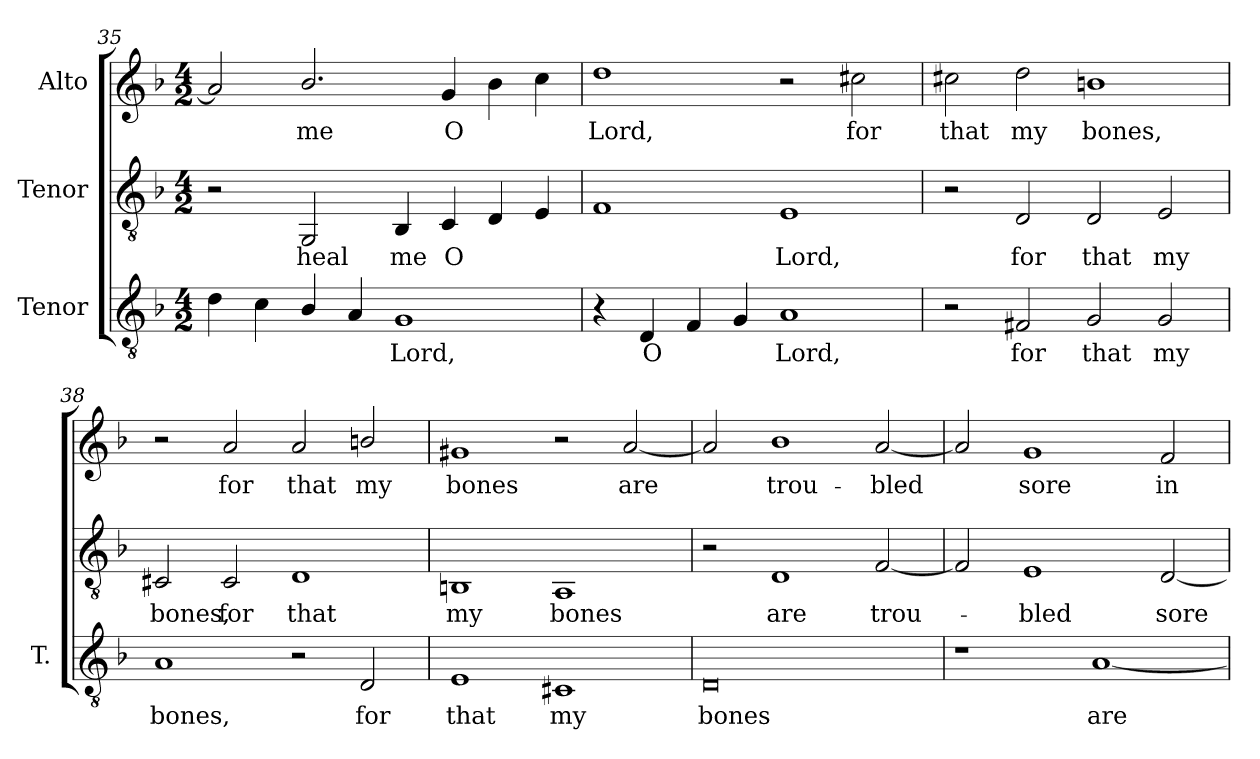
**kern	**text	**kern	**text	**kern	**text
*part3	*part3	*part2	*part2	*part1	*part1
*staff3	*staff3	*staff2	*staff2	*staff1	*staff1
*I"Tenor	*	*I"Tenor	*	*I"Alto	*
*I'T.	*	*	*	*	*
!!LO:LB:g=z
*clefGv2	*	*clefGv2	*	*clefG2	*
*ITrd7c12	*	*	*	*	*
*k[b-]	*	*k[b-]	*	*k[b-]	*
*F:	*	*F:	*	*F:	*
*M4/2	*	*M4/2	*	*M4/2	*
=35	=35	=35	=35	=35	=35
4Di\	.	2r	.	2ai/]	.
4Ci\	.	.	.	.	.
!	!	!	!LO:LY:b:color=#000000	!	!
!	!	!	!	!	!LO:LY:b:color=#000000
4BB-i/	.	2GGi/	heal	2.b-i/	me
4AAi/	.	.	.	.	.
!	!LO:LY:b:color=#000000	!	!	!	!
!	!	!	!LO:LY:b:color=#000000	!	!
1GGi	Lord,	4BB-i/	me	.	.
!	!	!	!LO:LY:b:color=#000000	!	!
!	!	!	!	!	!LO:LY:b:color=#000000
.	.	4Ci/	O	4gi/	O
.	.	4Di/	.	4b-i\	.
.	.	4Ei/	.	4cci\	.
=36	=36	=36	=36	=36	=36
!	!	!	!	!	!LO:LY:b:color=#000000
4r	.	1Fi	.	1ddi	Lord,
!	!LO:LY:b:color=#000000	!	!	!	!
4DDi/	O	.	.	.	.
4FFi/	.	.	.	.	.
4GGi/	.	.	.	.	.
!	!LO:LY:b:color=#000000	!	!	!	!
!	!	!	!LO:LY:b:color=#000000	!	!
1AAi	Lord,	1Ei	Lord,	2r	.
!	!	!	!	!	!LO:LY:b:color=#000000
.	.	.	.	2cc#Xi\	for
=37	=37	=37	=37	=37	=37
!	!	!	!	!	!LO:LY:b:color=#000000
2r	.	2r	.	2cc#Xi\	that
!	!LO:LY:b:color=#000000	!	!	!	!
!	!	!	!LO:LY:b:color=#000000	!	!
!	!	!	!	!	!LO:LY:b:color=#000000
2FF#Xi/	for	2Di/	for	2ddi\	my
!	!LO:LY:b:color=#000000	!	!	!	!
!	!	!	!LO:LY:b:color=#000000	!	!
!	!	!	!	!	!LO:LY:b:color=#000000
2GGi/	that	2Di/	that	1bni	bones,
!	!LO:LY:b:color=#000000	!	!	!	!
!	!	!	!LO:LY:b:color=#000000	!	!
2GGi/	my	2Ei/	my	.	.
=38	=38	=38	=38	=38	=38
!	!LO:LY:b:color=#000000	!	!	!	!
!	!	!	!LO:LY:b:color=#000000	!	!
1AAi	bones,	2C#Xi/	bones,	2r	.
!	!	!	!LO:LY:b:color=#000000	!	!
!	!	!	!	!	!LO:LY:b:color=#000000
.	.	2C#i/	for	2ai/	for
!	!	!	!LO:LY:b:color=#000000	!	!
!	!	!	!	!	!LO:LY:b:color=#000000
2r	.	1Di	that	2ai/	that
!	!LO:LY:b:color=#000000	!	!	!	!
!	!	!	!	!	!LO:LY:b:color=#000000
2DDi/	for	.	.	2bni/	my
=39	=39	=39	=39	=39	=39
!	!LO:LY:b:color=#000000	!	!	!	!
!	!	!	!LO:LY:b:color=#000000	!	!
!	!	!	!	!	!LO:LY:b:color=#000000
1EEi	that	1BBni	my	1g#Xi	bones
!	!LO:LY:b:color=#000000	!	!	!	!
!	!	!	!LO:LY:b:color=#000000	!	!
1CC#Xi	my	1AAi	bones	2r	.
!	!	!	!	!	!LO:LY:b:color=#000000
.	.	.	.	[2ai/	are
!!LO:LB:g=z
=40	=40	=40	=40	=40	=40
!	!LO:LY:b:color=#000000	!	!	!	!
0DDi	bones	2r	.	2ai/]	.
!	!	!	!LO:LY:b:color=#000000	!	!
!	!	!	!	!	!LO:LY:b:color=#000000
.	.	1Di	are	1b-i	trou-
!	!	!	!LO:LY:b:color=#000000	!	!
!	!	!	!	!	!LO:LY:b:color=#000000
.	.	[2Fi/	trou-	[2ai/	-bled
=41	=41	=41	=41	=41	=41
1r	.	2Fi/]	.	2ai/]	.
!	!	!	!LO:LY:b:color=#000000	!	!
!	!	!	!	!	!LO:LY:b:color=#000000
.	.	1Ei	-bled	1gi	sore
!	!LO:LY:b:color=#000000	!	!	!	!
[1AAi	are	.	.	.	.
!	!	!	!LO:LY:b:color=#000000	!	!
!	!	!	!	!	!LO:LY:b:color=#000000
.	.	[2Di/	sore	2fi/	in
=	=	=	=	=	=
*-	*-	*-	*-	*-	*-
